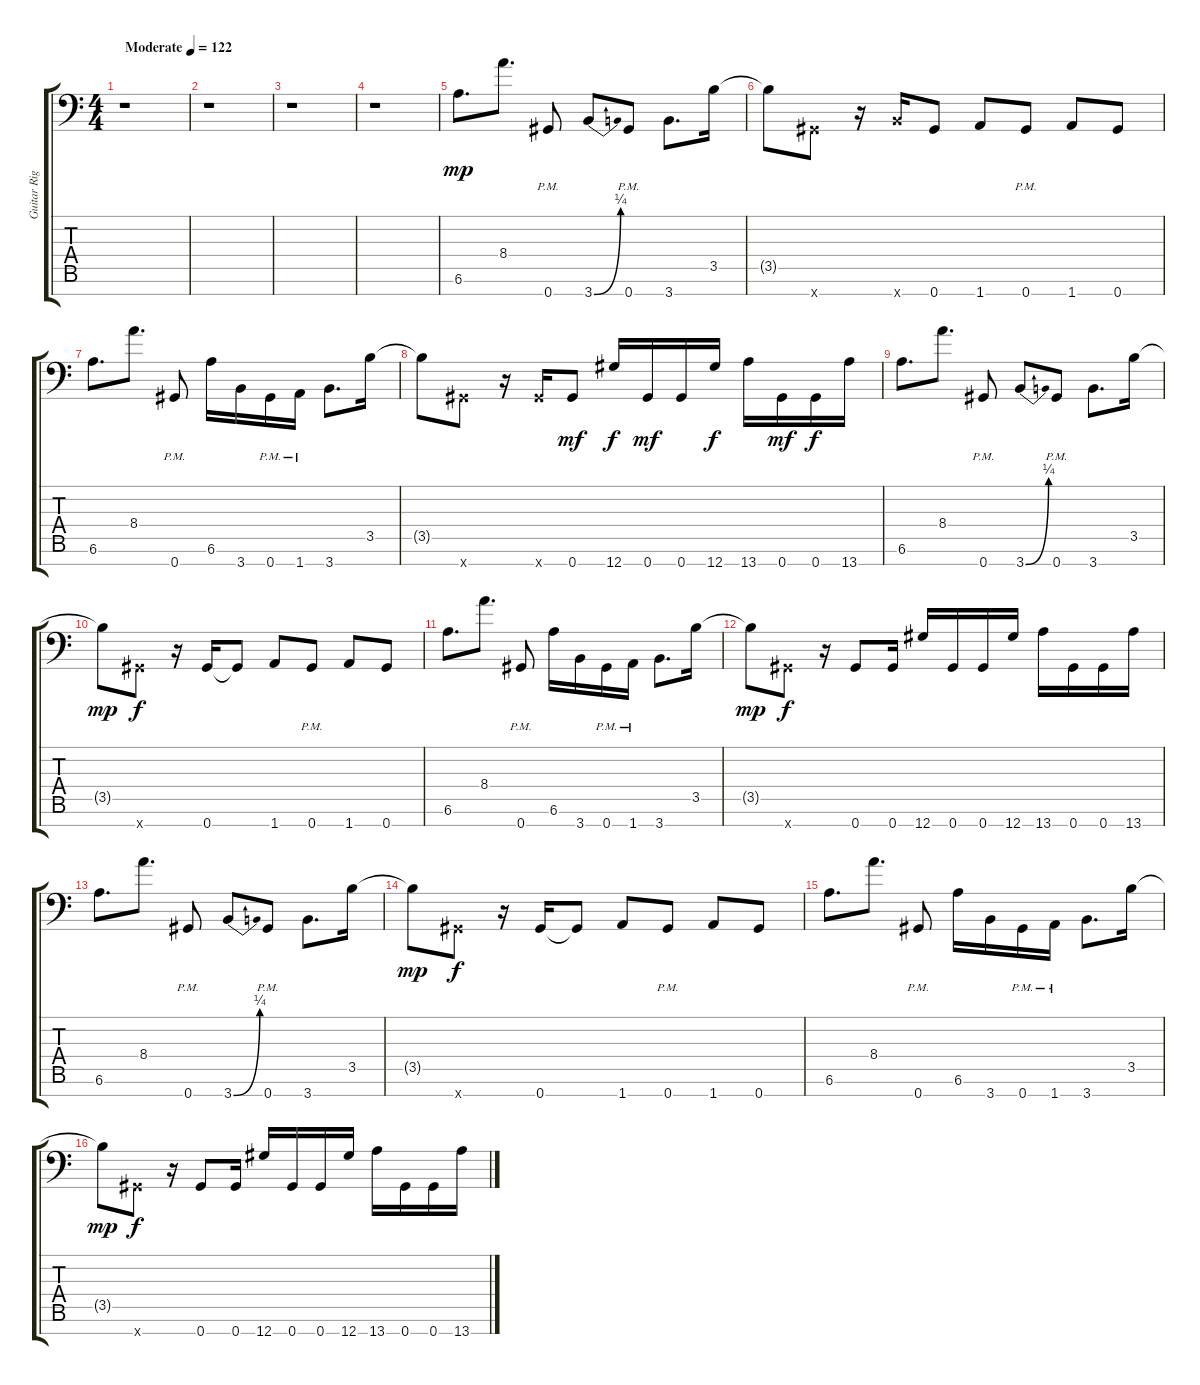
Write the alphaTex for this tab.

\track ("Guitar Right" "Guitar Rig") {instrument distortionguitar}
\staff {score tabs}
\tuning (Eb4 Bb3 Gb3 Db3 Ab2 Eb2 Ab1) {hide}
\ts (4 4)
\tempo (122 "Moderate")
\clef f4
\ks c
r.1{dy mp instrument distortionguitar} |
r.1 |
r.1 |
r.1 |
6.6.8{d} 8.4.8{d} 0.7{pm}.8 3.7{be (bend 0 0 60 1)}.8 0.7{pm}.8 3.7.8{d} 3.5.16 |
3.5{t}.8 0.7{x}.8 r.16 3.7{x}.16 0.7.8 1.7.8 0.7{pm}.8 1.7.8 0.7.8 |
6.6.8{d} 8.4.8{d} 0.7{pm}.8 6.6.16 3.7.16 0.7{pm}.16 1.7{pm}.16 3.7.8{d} 3.5.16 |
3.5{t}.8 0.7{x}.8 r.16 0.7{x}.16 0.7.8{dy mf} 12.7.16{dy f} 0.7.16{dy mf} 0.7.16 12.7.16{dy f} 13.7.16 0.7.16{dy mf} 0.7.16{dy f} 13.7.16 |
6.6.8{d} 8.4.8{d} 0.7{pm}.8 3.7{be (bend 0 0 60 1)}.8 0.7{pm}.8 3.7.8{d} 3.5.16 |
3.5{t}.8{dy mp} 0.7{x}.8{dy f} r.16 0.7.16 0.7{t}.8 1.7.8 0.7{pm}.8 1.7.8 0.7.8 |
6.6.8{d} 8.4.8{d} 0.7{pm}.8 6.6.16 3.7.16 0.7{pm}.16 1.7{pm}.16 3.7.8{d} 3.5.16 |
3.5{t}.8{dy mp} 0.7{x}.8{dy f} r.16 0.7.8 0.7.16 12.7.16 0.7.16 0.7.16 12.7.16 13.7.16 0.7.16 0.7.16 13.7.16 |
6.6.8{d} 8.4.8{d} 0.7{pm}.8 3.7{be (bend 0 0 60 1)}.8 0.7{pm}.8 3.7.8{d} 3.5.16 |
3.5{t}.8{dy mp} 0.7{x}.8{dy f} r.16 0.7.16 0.7{t}.8 1.7.8 0.7{pm}.8 1.7.8 0.7.8 |
6.6.8{d} 8.4.8{d} 0.7{pm}.8 6.6.16 3.7.16 0.7{pm}.16 1.7{pm}.16 3.7.8{d} 3.5.16 |
3.5{t}.8{dy mp} 0.7{x}.8{dy f} r.16 0.7.8 0.7.16 12.7.16 0.7.16 0.7.16 12.7.16 13.7.16 0.7.16 0.7.16 13.7.16
